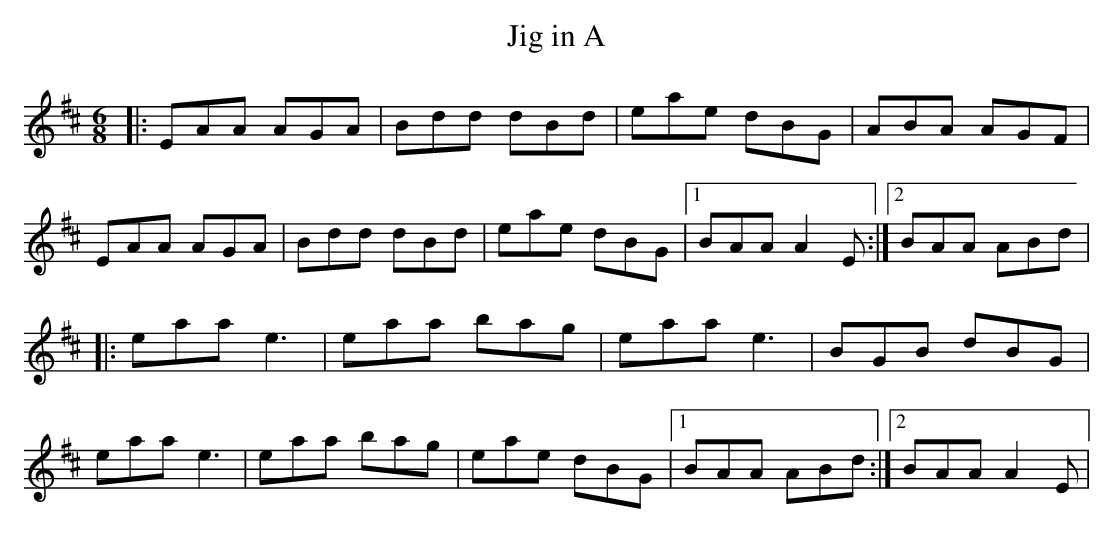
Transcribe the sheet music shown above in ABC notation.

X:1
T:Jig in A
M:6/8
L:1/8
K:Amix
|:EAA AGA|Bdd dBd|eae dBG|ABA AGF|
EAA AGA|Bdd dBd|eae dBG|1 BAA A2E:|2 BAA ABd|
|:eaa e3|eaa bag|eaa e3|BGB dBG|
eaa e3|eaa bag|eae dBG|1 BAA ABd:|2 BAA A2E|
